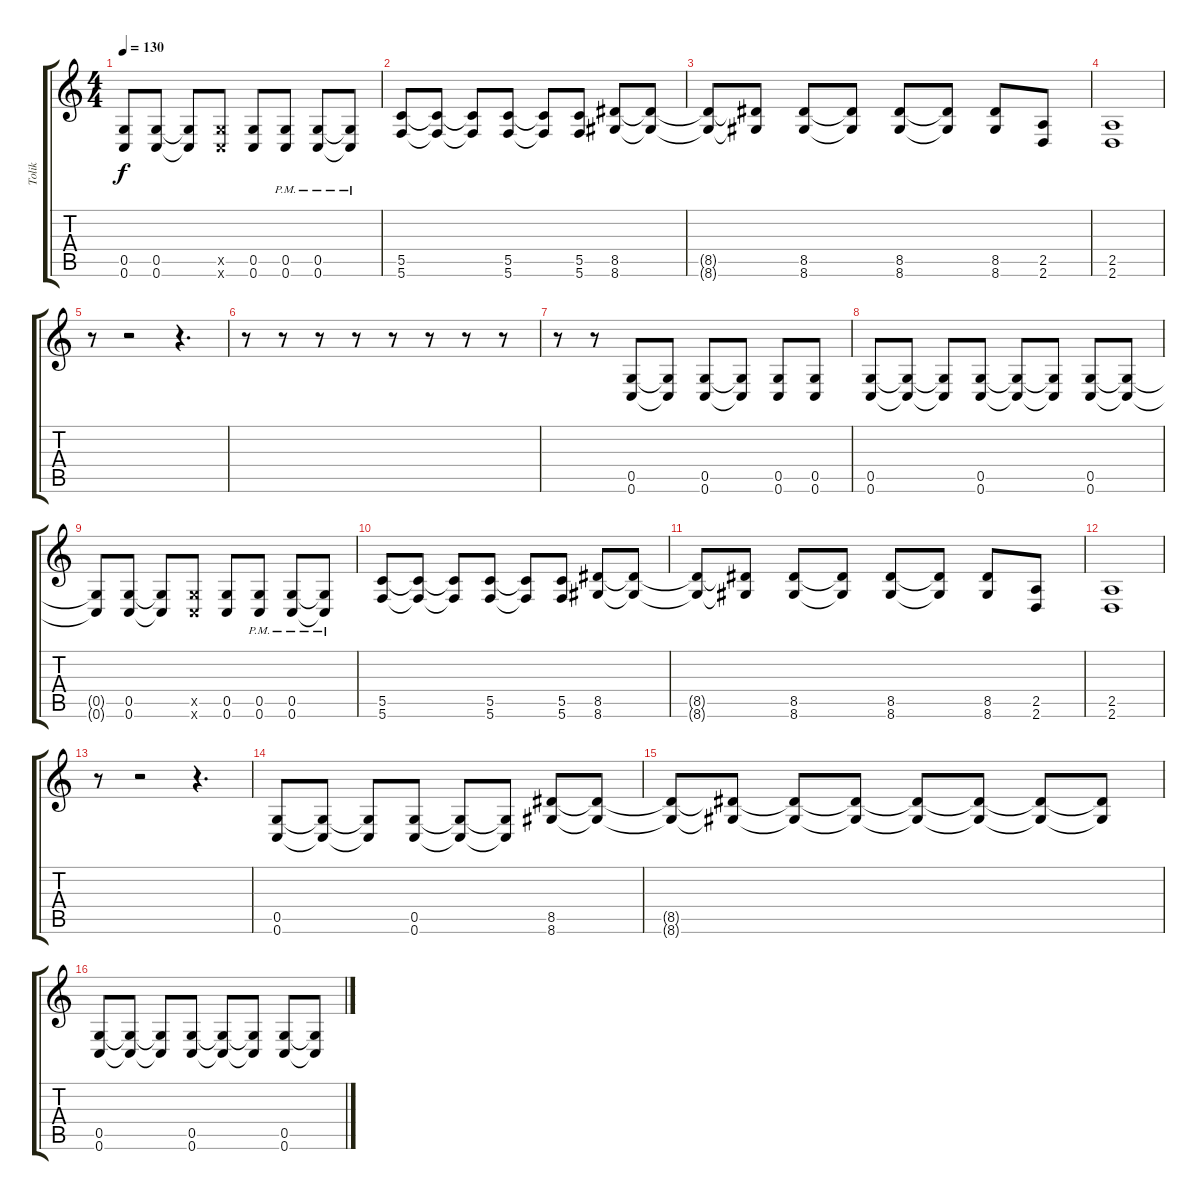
\track ("Tolik" "Tolik") {instrument distortionguitar}
\staff {score tabs}
\tuning (D4 A3 F3 C3 G2 C2) {hide}
\ts (4 4)
\tempo 130
\clef g2
\ks c
(0.5{t} 0.6{t}).8{dy f} (0.5 0.6).8 (0.5{t} 0.6{t}).8 (0.5{x} 0.6{x}).8 (0.5 0.6).8 (0.5{pm} 0.6{pm}).8 (0.5{pm} 0.6{pm}).8 (0.5{pm t} 0.6{pm t}).8 |
(5.5 5.6).8 (5.5{t} 5.6{t}).8 (5.5{t} 5.6{t}).8 (5.5 5.6).8 (5.5{t} 5.6{t}).8 (5.5 5.6).8 (8.5 8.6).8 (8.5{t} 8.6{t}).8 |
(8.5{t} 8.6{t}).8 (8.5{t} 8.6{t}).8 (8.5 8.6).8 (8.5{t} 8.6{t}).8 (8.5 8.6).8 (8.5{t} 8.6{t}).8 (8.5 8.6).8 (2.5 2.6).8 |
(2.5 2.6).1 |
r.8 r.2 r.4{d} |
r.8 r.8 r.8 r.8 r.8 r.8 r.8 r.8 |
r.8 r.8 (0.5 0.6).8 (0.5{t} 0.6{t}).8 (0.5 0.6).8 (0.5{t} 0.6{t}).8 (0.5 0.6).8 (0.5 0.6).8 |
(0.5 0.6).8 (0.5{t} 0.6{t}).8 (0.5{t} 0.6{t}).8 (0.5 0.6).8 (0.5{t} 0.6{t}).8 (0.5{t} 0.6{t}).8 (0.5 0.6).8 (0.5{t} 0.6{t}).8 |
(0.5{t} 0.6{t}).8 (0.5 0.6).8 (0.5{t} 0.6{t}).8 (0.5{x} 0.6{x}).8 (0.5 0.6).8 (0.5{pm} 0.6{pm}).8 (0.5{pm} 0.6{pm}).8 (0.5{pm t} 0.6{pm t}).8 |
(5.5 5.6).8 (5.5{t} 5.6{t}).8 (5.5{t} 5.6{t}).8 (5.5 5.6).8 (5.5{t} 5.6{t}).8 (5.5 5.6).8 (8.5 8.6).8 (8.5{t} 8.6{t}).8 |
(8.5{t} 8.6{t}).8 (8.5{t} 8.6{t}).8 (8.5 8.6).8 (8.5{t} 8.6{t}).8 (8.5 8.6).8 (8.5{t} 8.6{t}).8 (8.5 8.6).8 (2.5 2.6).8 |
(2.5 2.6).1 |
r.8 r.2 r.4{d} |
(0.5 0.6).8 (0.5{t} 0.6{t}).8 (0.5{t} 0.6{t}).8 (0.5 0.6).8 (0.5{t} 0.6{t}).8 (0.5{t} 0.6{t}).8 (8.5 8.6).8 (8.5{t} 8.6{t}).8 |
(8.5{t} 8.6{t}).8 (8.5{t} 8.6{t}).8 (8.5{t} 8.6{t}).8 (8.5{t} 8.6{t}).8 (8.5{t} 8.6{t}).8 (8.5{t} 8.6{t}).8 (8.5{t} 8.6{t}).8 (8.5{t} 8.6{t}).8 |
(0.5 0.6).8 (0.5{t} 0.6{t}).8 (0.5{t} 0.6{t}).8 (0.5 0.6).8 (0.5{t} 0.6{t}).8 (0.5{t} 0.6{t}).8 (0.5 0.6).8 (0.5{t} 0.6{t}).8
